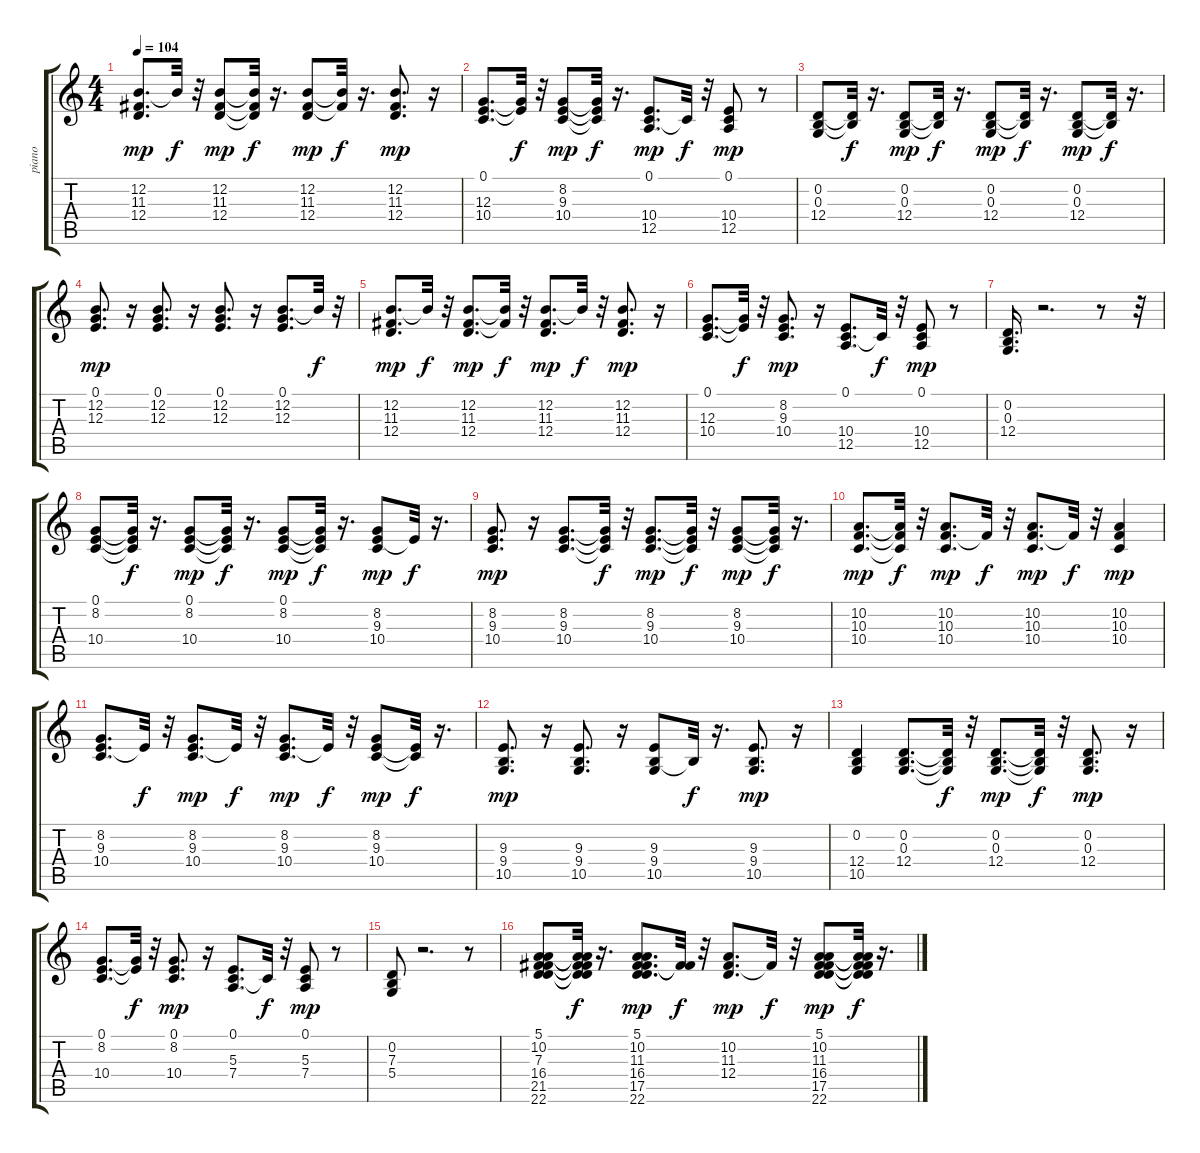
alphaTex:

\track ("piano" "piano") {instrument acousticgrandpiano}
\staff {score tabs}
\tuning (E4 B3 G3 D3 A2 E2) {hide}
\ts (4 4)
\tempo 104
\clef g2
\ks c
(12.2 11.3 12.4).8{d dy mp} 12.2{t}.32{dy f} r.32 (12.2 11.3 12.4).8{dy mp} (12.2{t} 11.3{t} 12.4{t}).32{dy f} r.16{d} (12.2 11.3 12.4).8{dy mp} (12.2{t} 11.3{t}).32{dy f} r.16{d} (12.2 11.3 12.4).8{d dy mp} r.16 |
(0.1 12.3 10.4).8{d} (0.1{t} 12.3{t}).32{dy f} r.32 (8.2 9.3 10.4).8{dy mp} (8.2{t} 9.3{t} 10.4{t}).32{dy f} r.16{d} (0.1 10.4 12.5).8{d dy mp} 10.4{t}.32{dy f} r.32 (0.1 10.4 12.5).8{dy mp} r.8 |
(0.2 0.3 12.4).8 (0.2{t} 12.4{t}).32{dy f} r.16{d} (0.2 0.3 12.4).8{dy mp} (0.2{t} 12.4{t}).32{dy f} r.16{d} (0.2 0.3 12.4).8{dy mp} (0.2{t} 12.4{t}).32{dy f} r.16{d} (0.2 0.3 12.4).8{dy mp} (0.2{t} 12.4{t}).32{dy f} r.16{d} |
(0.1 12.2 12.3).8{d dy mp} r.16 (0.1 12.2 12.3).8{d} r.16 (0.1 12.2 12.3).8{d} r.16 (0.1 12.2 12.3).8{d} 12.2{t}.32{dy f} r.32 |
(12.2 11.3 12.4).8{d dy mp} 12.2{t}.32{dy f} r.32 (12.2 11.3 12.4).8{d dy mp} (12.2{t} 11.3{t}).32{dy f} r.32 (12.2 11.3 12.4).8{d dy mp} 12.2{t}.32{dy f} r.32 (12.2 11.3 12.4).8{d dy mp} r.16 |
(0.1 12.3 10.4).8{d} (0.1{t} 12.3{t}).32{dy f} r.32 (8.2 9.3 10.4).8{d dy mp} r.16 (0.1 10.4 12.5).8{d} 10.4{t}.32{dy f} r.32 (0.1 10.4 12.5).8{dy mp} r.8 |
(0.2 0.3 12.4).16{d} r.2{d} r.8 r.32 |
(0.1 8.2 10.4).8 (0.1{t} 8.2{t} 10.4{t}).32{dy f} r.16{d} (0.1 8.2 10.4).8{dy mp} (0.1{t} 8.2{t} 10.4{t}).32{dy f} r.16{d} (0.1 8.2 10.4).8{dy mp} (0.1{t} 8.2{t} 10.4{t}).32{dy f} r.16{d} (8.2 9.3 10.4).8{dy mp} 9.3{t}.32{dy f} r.16{d} |
(8.2 9.3 10.4).8{d dy mp} r.16 (8.2 9.3 10.4).8{d} (8.2{t} 9.3{t} 10.4{t}).32{dy f} r.32 (8.2 9.3 10.4).8{d dy mp} (8.2{t} 9.3{t} 10.4{t}).32{dy f} r.32 (8.2 9.3 10.4).8{dy mp} (8.2{t} 9.3{t} 10.4{t}).32{dy f} r.16{d} |
(10.2 10.3 10.4).8{d dy mp} (10.2{t} 10.3{t} 10.4{t}).32{dy f} r.32 (10.2 10.3 10.4).8{d dy mp} 10.3{t}.32{dy f} r.32 (10.2 10.3 10.4).8{d dy mp} 10.3{t}.32{dy f} r.32 (10.2 10.3 10.4).4{dy mp} |
(8.2 9.3 10.4).8{d} 9.3{t}.32{dy f} r.32 (8.2 9.3 10.4).8{d dy mp} 9.3{t}.32{dy f} r.32 (8.2 9.3 10.4).8{d dy mp} 9.3{t}.32{dy f} r.32 (8.2 9.3 10.4).8{dy mp} (9.3{t} 10.4{t}).32{dy f} r.16{d} |
(9.3 9.4 10.5).8{d dy mp} r.16 (9.3 9.4 10.5).8{d} r.16 (9.3 9.4 10.5).8 9.4{t}.32{dy f} r.16{d} (9.3 9.4 10.5).8{d dy mp} r.16 |
(0.2 12.4 10.5).4 (0.2 0.3 12.4).8{d} (0.2{t} 0.3{t} 12.4{t}).32{dy f} r.32 (0.2 0.3 12.4).8{d dy mp} (0.2{t} 0.3{t} 12.4{t}).32{dy f} r.32 (0.2 0.3 12.4).8{d dy mp} r.16 |
(0.1 8.2 10.4).8{d} (0.1{t} 8.2{t}).32{dy f} r.32 (0.1 8.2 10.4).8{d dy mp} r.16 (0.1 5.3 7.4).8{d} 5.3{t}.32{dy f} r.32 (0.1 5.3 7.4).8{dy mp} r.8 |
(0.2 7.3 5.4).8 r.2{d} r.8 |
(5.1 10.2 7.3 16.4 21.5 22.6).8 (5.1{t} 10.2{t} 7.3{t} 16.4{t} 21.5{t} 22.6{t}).32{dy f} r.16{d} (5.1 10.2 11.3 16.4 17.5 22.6).8{d dy mp} (11.3{t} 16.4{t}).32{dy f} r.32 (10.2 11.3 12.4).8{d dy mp} 11.3{t}.32{dy f} r.32 (5.1 10.2 11.3 16.4 17.5 22.6).8{dy mp} (5.1{t} 10.2{t} 11.3{t} 16.4{t} 17.5{t} 22.6{t}).32{dy f} r.16{d}
